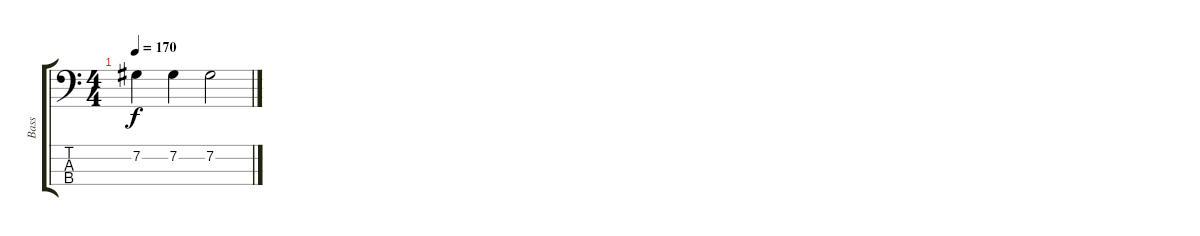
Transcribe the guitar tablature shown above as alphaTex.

\track ("Bass" "Bass") {instrument electricbasspick}
\staff {score tabs}
\tuning (Gb2 Db2 Ab1 Eb1) {hide}
\ts (4 4)
\tempo 170
\clef f4
\ks c
7.2.4{dy f} 7.2.4 7.2.2
